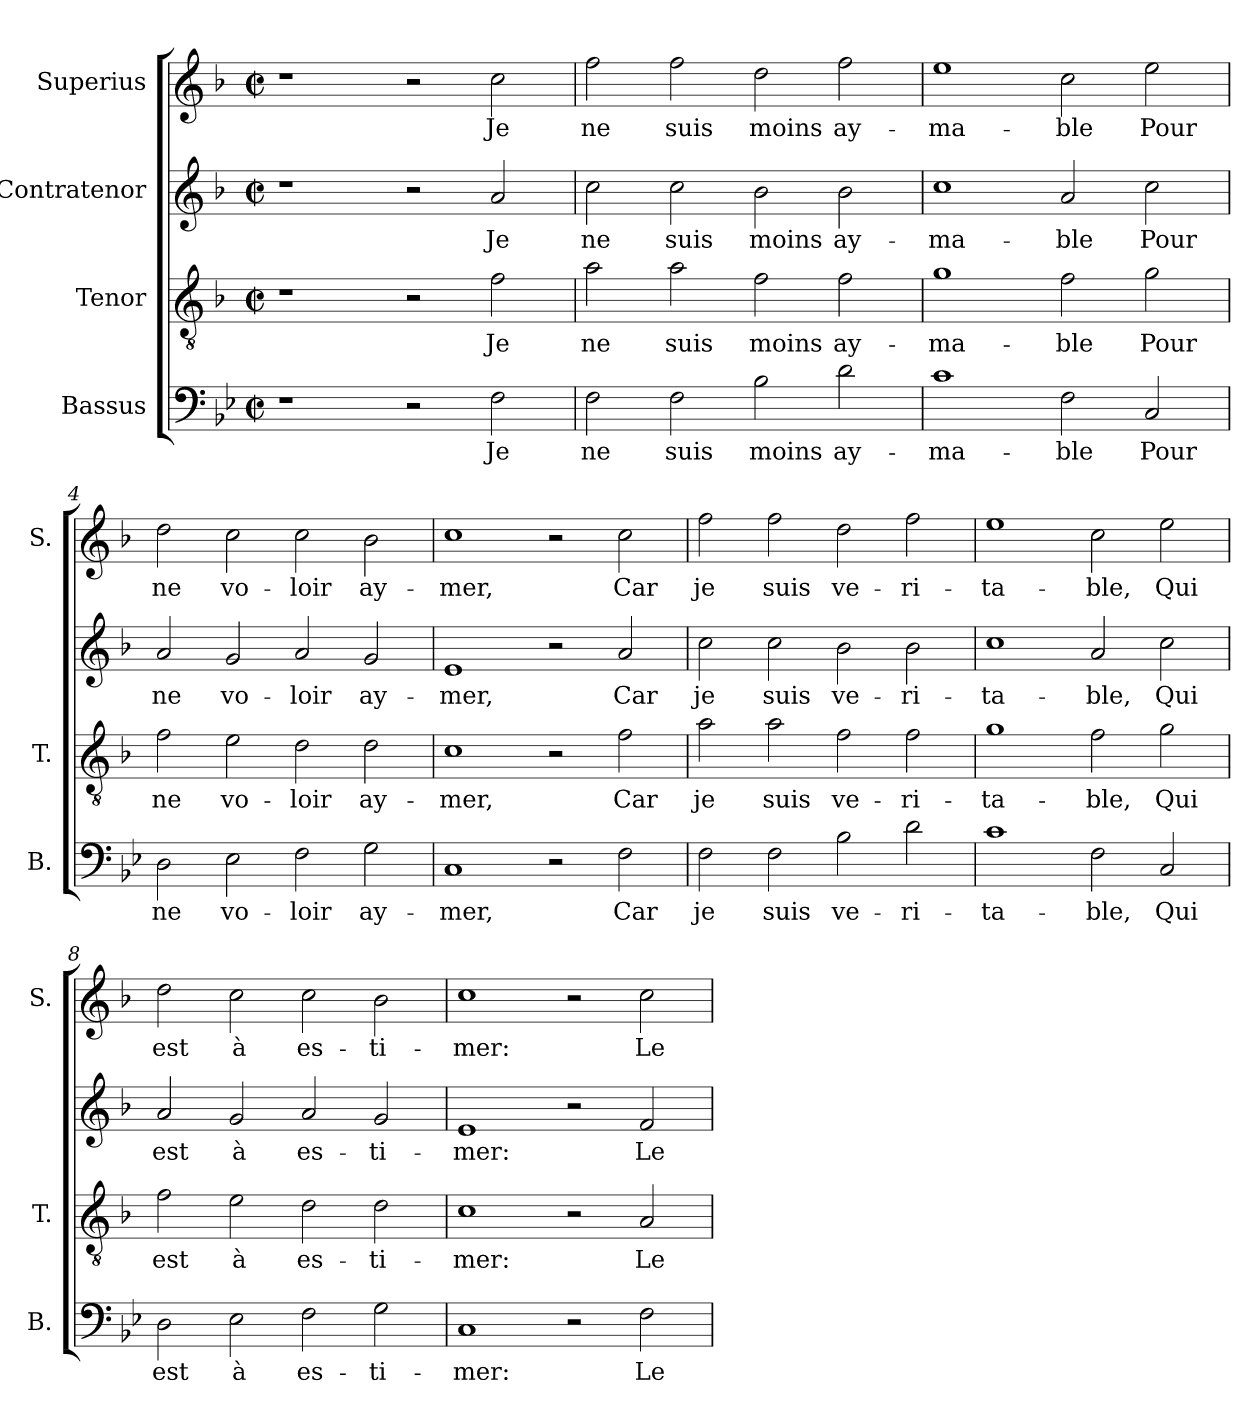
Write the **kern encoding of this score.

**kern	**text	**kern	**text	**kern	**text	**kern	**text
*part4	*part4	*part3	*part3	*part2	*part2	*part1	*part1
*staff4	*staff4	*staff3	*staff3	*staff2	*staff2	*staff1	*staff1
*I"Bassus	*	*I"Tenor	*	*I"Contratenor	*	*I"Superius	*
*I'B.	*	*I'T.	*	*	*	*I'S.	*
*clefF4	*	*clefGv2	*	*clefG2	*	*clefG2	*
*k[b-e-]	*	*k[b-]	*	*k[b-]	*	*k[b-]	*
*B-:	*	*F:	*	*F:	*	*F:	*
*M2/2	*	*M2/2	*	*M2/2	*	*M2/2	*
*met(c|)	*	*met(c|)	*	*met(c|)	*	*met(c|)	*
=1	=1	=1	=1	=1	=1	=1	=1
1r	.	1r	.	1r	.	1r	.
2r	.	2r	.	2r	.	2r	.
2F\	Je	2f\	Je	2a/	Je	2cc\	Je
=2	=2	=2	=2	=2	=2	=2	=2
2F\	ne	2a\	ne	2cc\	ne	2ff\	ne
2F\	suis	2a\	suis	2cc\	suis	2ff\	suis
2B-\	moins	2f\	moins	2b-\	moins	2dd\	moins
2d\	ay-	2f\	ay-	2b-\	ay-	2ff\	ay-
=3	=3	=3	=3	=3	=3	=3	=3
1c\	-ma-	1g\	-ma-	1cc\	-ma-	1ee\	-ma-
2F\	-ble	2f\	-ble	2a/	-ble	2cc\	-ble
2C/	Pour	2g\	Pour	2cc\	Pour	2ee\	Pour
=4	=4	=4	=4	=4	=4	=4	=4
2D\	ne	2f\	ne	2a/	ne	2dd\	ne
2E-\	vo-	2e\	vo-	2g/	vo-	2cc\	vo-
2F\	-loir	2d\	-loir	2a/	-loir	2cc\	-loir
2G\	ay-	2d\	ay-	2g/	ay-	2b-\	ay-
=5	=5	=5	=5	=5	=5	=5	=5
1C/	-mer,	1c\	-mer,	1e/	-mer,	1cc\	-mer,
2r	.	2r	.	2r	.	2r	.
2F\	Car	2f\	Car	2a/	Car	2cc\	Car
=6	=6	=6	=6	=6	=6	=6	=6
2F\	je	2a\	je	2cc\	je	2ff\	je
2F\	suis	2a\	suis	2cc\	suis	2ff\	suis
2B-\	ve-	2f\	ve-	2b-\	ve-	2dd\	ve-
2d\	-ri-	2f\	-ri-	2b-\	-ri-	2ff\	-ri-
=7	=7	=7	=7	=7	=7	=7	=7
1c\	-ta-	1g\	-ta-	1cc\	-ta-	1ee\	-ta-
2F\	-ble,	2f\	-ble,	2a/	-ble,	2cc\	-ble,
2C/	Qui	2g\	Qui	2cc\	Qui	2ee\	Qui
!!LO:LB:g=z
=8	=8	=8	=8	=8	=8	=8	=8
2D\	est	2f\	est	2a/	est	2dd\	est
2E-\	à	2e\	à	2g/	à	2cc\	à
2F\	es-	2d\	es-	2a/	es-	2cc\	es-
2G\	-ti-	2d\	-ti-	2g/	-ti-	2b-\	-ti-
=9	=9	=9	=9	=9	=9	=9	=9
1C/	-mer:	1c\	-mer:	1e/	-mer:	1cc\	-mer:
2r	.	2r	.	2r	.	2r	.
2F\	Le	2A/	Le	2f/	Le	2cc\	Le
=	=	=	=	=	=	=	=
*-	*-	*-	*-	*-	*-	*-	*-
